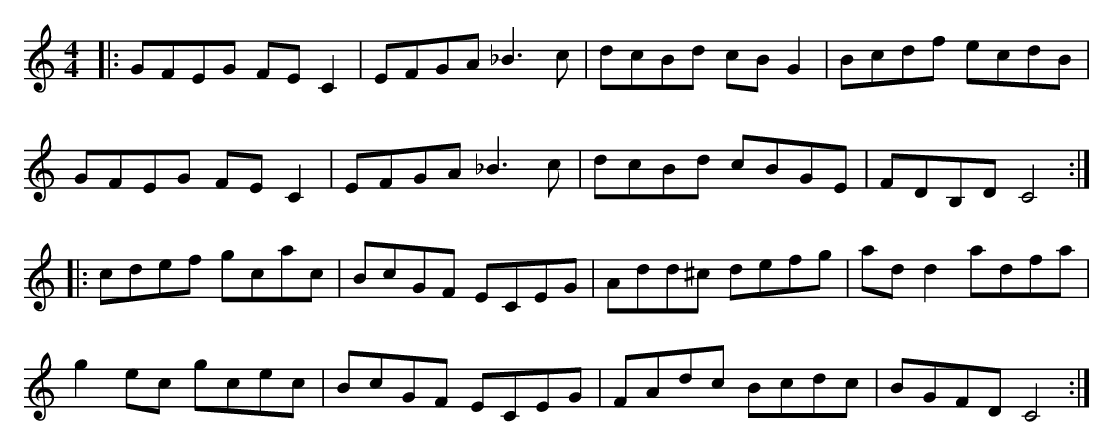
X:1
M:4/4
K:C
|:GFEG FEC2|EFGA _B3c|dcBd cBG2|Bcdf ecdB|
GFEG FEC2|EFGA _B3c|dcBd cBGE|FDB,D C4:|
|:cdef gcac|BcGF ECEG|Add^c defg|add2 adfa|
g2ec gcec|BcGF ECEG|FAdc Bcdc|BGFD C4:|
